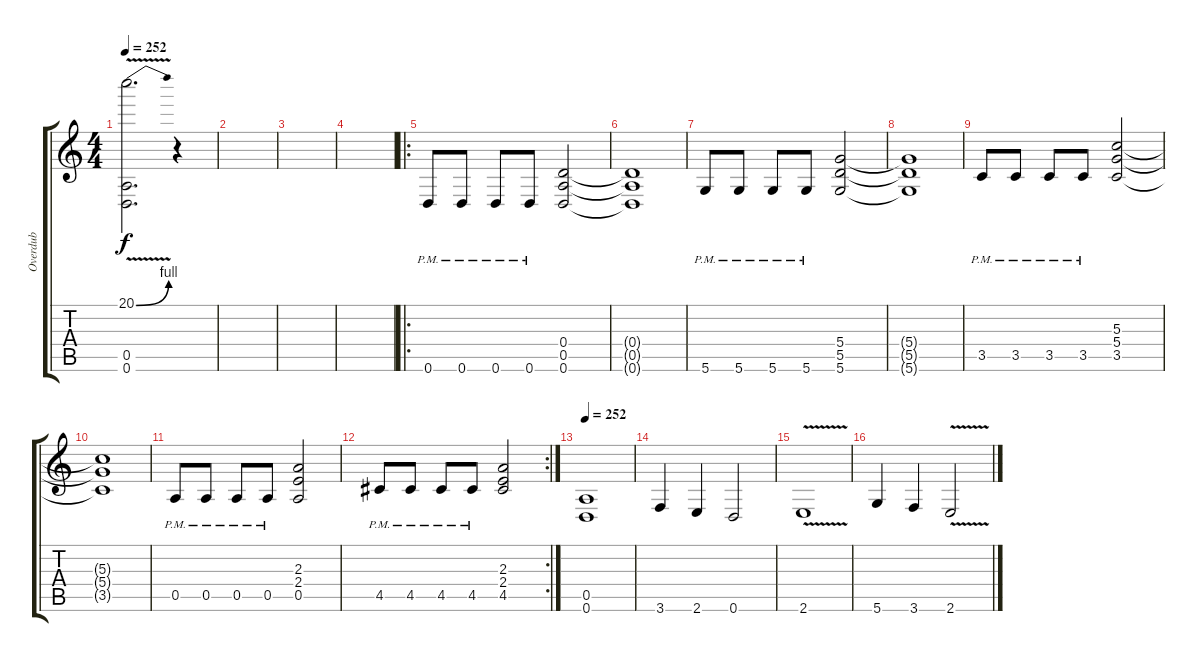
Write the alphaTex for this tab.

\track ("Overdub" "Overdub") {instrument distortionguitar}
\staff {score tabs}
\tuning (E4 B3 G3 D3 A2 D2) {hide}
\ts (4 4)
\tempo 252
\clef g2
\ks c
(20.1{be (bend 0 0 60 4) v} 0.5 0.6).2{d dy f} r.4 |
|
|
|
\ro
0.6{pm}.8 0.6{pm}.8 0.6{pm}.8 0.6{pm}.8 (0.4 0.5 0.6).2 |
(0.4{t} 0.5{t} 0.6{t}).1 |
5.6{pm}.8 5.6{pm}.8 5.6{pm}.8 5.6{pm}.8 (5.4 5.5 5.6).2 |
(5.4{t} 5.5{t} 5.6{t}).1 |
3.5{pm}.8 3.5{pm}.8 3.5{pm}.8 3.5{pm}.8 (5.3 5.4 3.5).2 |
(5.3{t} 5.4{t} 3.5{t}).1 |
0.5{pm}.8 0.5{pm}.8 0.5{pm}.8 0.5{pm}.8 (2.3 2.4 0.5).2 |
\rc 2
4.5{pm}.8 4.5{pm}.8 4.5{pm}.8 4.5{pm}.8 (2.3 2.4 4.5).2 |
\tempo 252
(0.5 0.6).1 |
3.6.4 2.6.4 0.6.2 |
2.6{v}.1 |
5.6.4 3.6.4 2.6{v}.2
